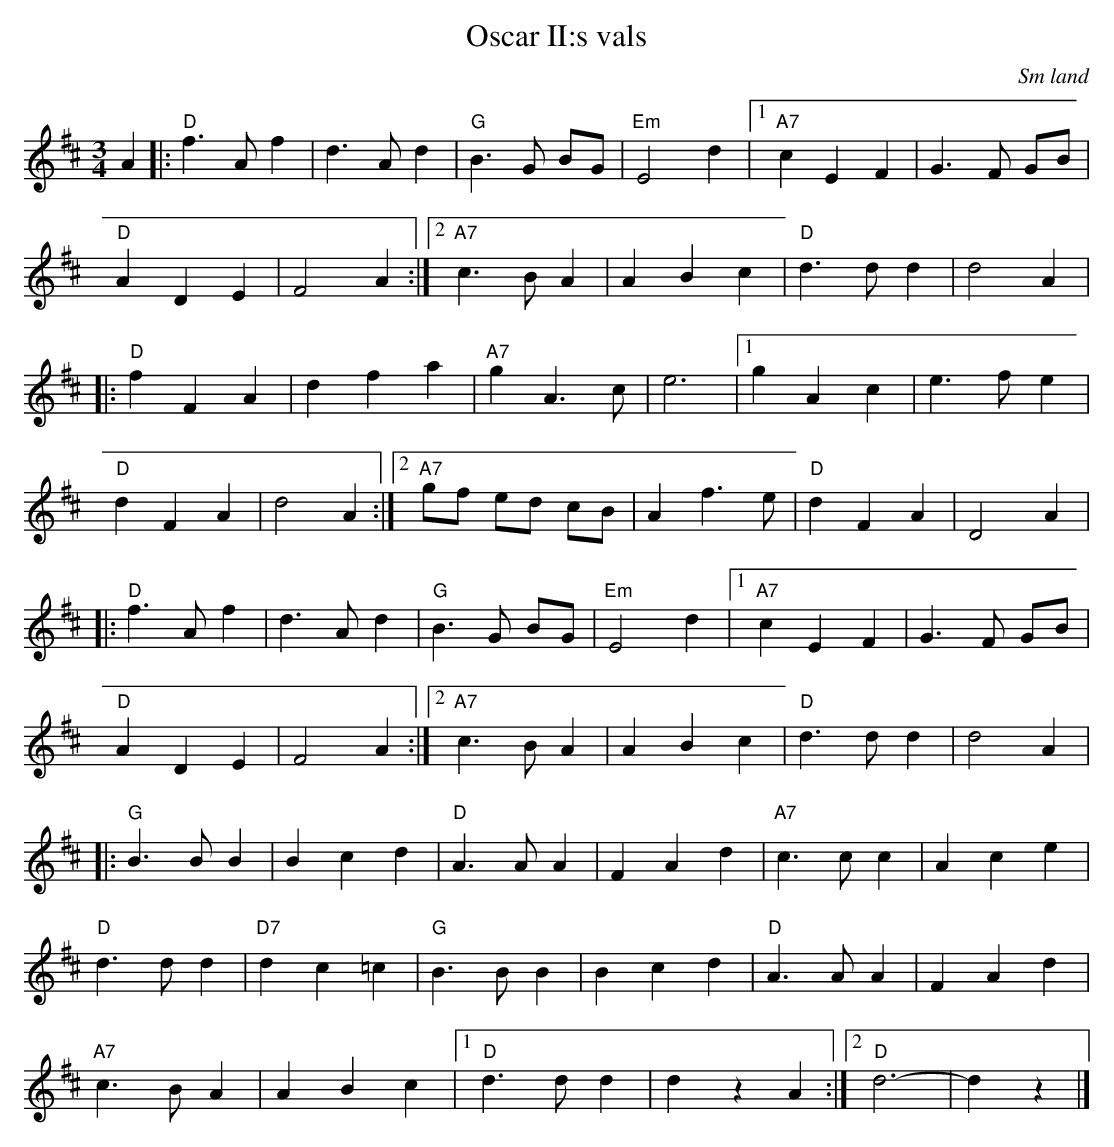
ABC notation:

X:1
T:Oscar II:s vals
O:Sm land
Q:140
M:3/4
L:1/8
K:D
A2 |: "D" f2>A2f2 | d2>A2d2 | "G" B2>G2 BG | "Em" E4d2 |[1 "A7" c2E2F2 | G2>F2 GB |
"D" A2D2E2 | F4A2 :|[2 "A7" c2>B2A2 | A2B2c2 | "D" d2>d2d2 | d4A2 |
|:"D" f2F2A2 | d2f2a2 | "A7" g2A2>c2 |e6 |[1 g2A2c2 | e2>f2e2 |
"D" d2F2A2 | d4A2 :|[2 "A7"gf ed cB | A2f2>e2 | "D" d2F2A2 | D4A2 |
|: "D" f2>A2f2 | d2>A2d2 | "G" B2>G2 BG | "Em" E4d2 |[1 "A7" c2E2F2 | G2>F2 GB |
"D" A2D2E2 | F4A2 :|[2 "A7" c2>B2A2 |A2B2c2 | "D" d2>d2d2 | d4 A2 |
|: "G" B2>B2B2 | B2c2d2 | "D" A2>A2A2 | F2A2d2 | "A7"c2>c2c2 | A2c2e2 |
"D" d2>d2d2 | "D7"d2c2=c2 | "G" B2>B2B2 | B2c2d2 | "D" A2>A2A2 | F2A2d2 |
"A7" c2>B2A2 | A2B2c2 |1 "D"d2>d2d2 | d2z2A2 :|2 "D"d6- | d2z2  |]
